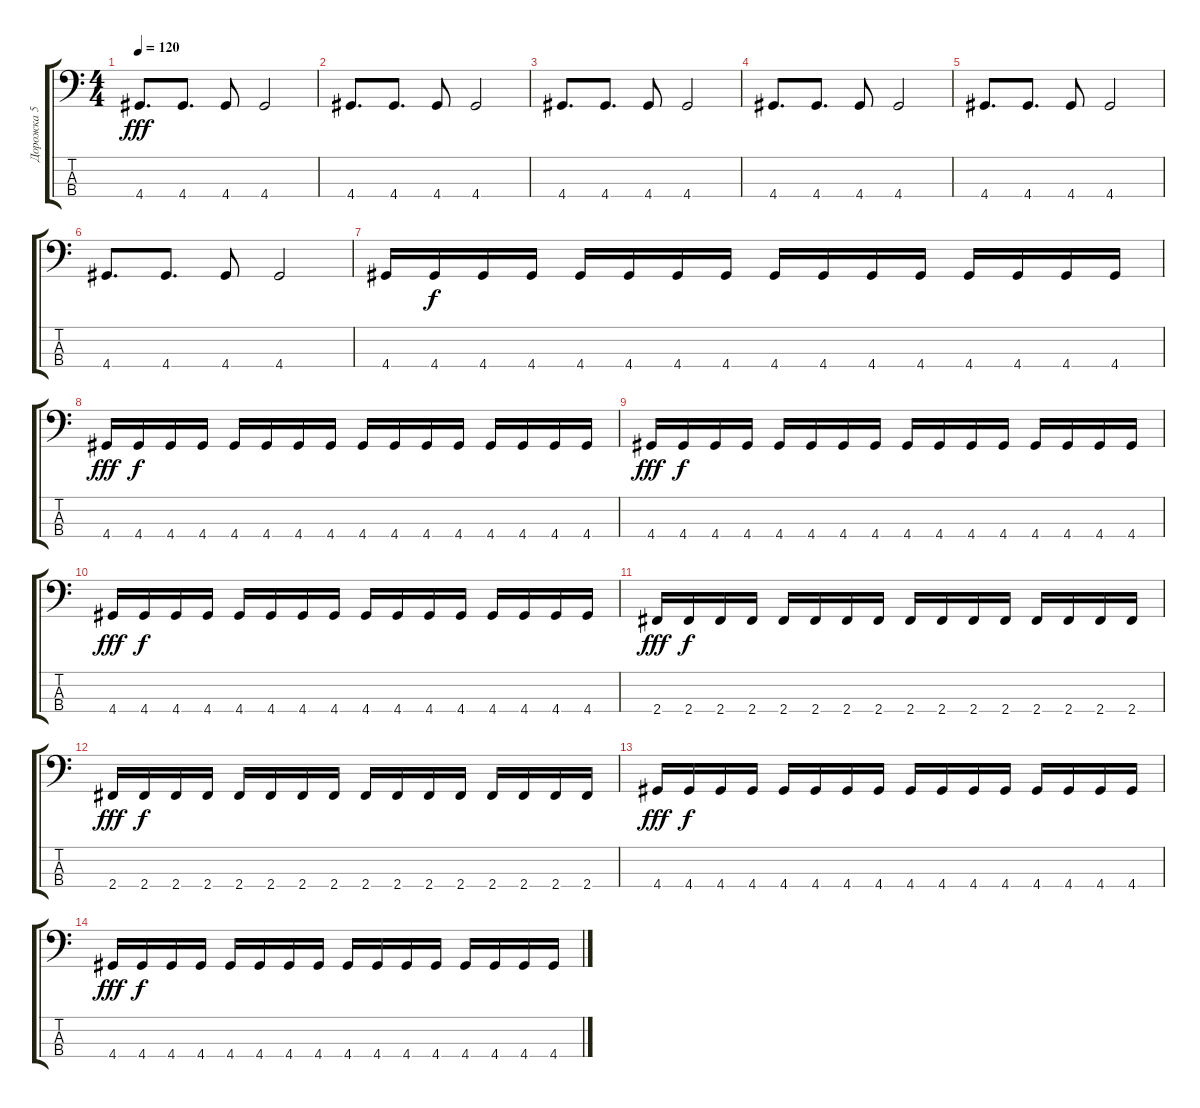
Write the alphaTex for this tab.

\track ("Дорожка 5" "Дорожка 5") {instrument electricbasspick}
\staff {score tabs}
\tuning (G2 D2 A1 E1) {hide}
\ts (4 4)
\tempo 120
\clef f4
\ks c
4.4.8{d dy fff} 4.4.8{d} 4.4.8 4.4.2 |
4.4.8{d} 4.4.8{d} 4.4.8 4.4.2 |
4.4.8{d} 4.4.8{d} 4.4.8 4.4.2 |
4.4.8{d} 4.4.8{d} 4.4.8 4.4.2 |
4.4.8{d} 4.4.8{d} 4.4.8 4.4.2 |
4.4.8{d} 4.4.8{d} 4.4.8 4.4.2 |
4.4.16 4.4.16{dy f} 4.4.16 4.4.16 4.4.16 4.4.16 4.4.16 4.4.16 4.4.16 4.4.16 4.4.16 4.4.16 4.4.16 4.4.16 4.4.16 4.4.16 |
4.4.16{dy fff} 4.4.16{dy f} 4.4.16 4.4.16 4.4.16 4.4.16 4.4.16 4.4.16 4.4.16 4.4.16 4.4.16 4.4.16 4.4.16 4.4.16 4.4.16 4.4.16 |
4.4.16{dy fff} 4.4.16{dy f} 4.4.16 4.4.16 4.4.16 4.4.16 4.4.16 4.4.16 4.4.16 4.4.16 4.4.16 4.4.16 4.4.16 4.4.16 4.4.16 4.4.16 |
4.4.16{dy fff} 4.4.16{dy f} 4.4.16 4.4.16 4.4.16 4.4.16 4.4.16 4.4.16 4.4.16 4.4.16 4.4.16 4.4.16 4.4.16 4.4.16 4.4.16 4.4.16 |
2.4.16{dy fff} 2.4.16{dy f} 2.4.16 2.4.16 2.4.16 2.4.16 2.4.16 2.4.16 2.4.16 2.4.16 2.4.16 2.4.16 2.4.16 2.4.16 2.4.16 2.4.16 |
2.4.16{dy fff} 2.4.16{dy f} 2.4.16 2.4.16 2.4.16 2.4.16 2.4.16 2.4.16 2.4.16 2.4.16 2.4.16 2.4.16 2.4.16 2.4.16 2.4.16 2.4.16 |
4.4.16{dy fff} 4.4.16{dy f} 4.4.16 4.4.16 4.4.16 4.4.16 4.4.16 4.4.16 4.4.16 4.4.16 4.4.16 4.4.16 4.4.16 4.4.16 4.4.16 4.4.16 |
4.4.16{dy fff} 4.4.16{dy f} 4.4.16 4.4.16 4.4.16 4.4.16 4.4.16 4.4.16 4.4.16 4.4.16 4.4.16 4.4.16 4.4.16 4.4.16 4.4.16 4.4.16
